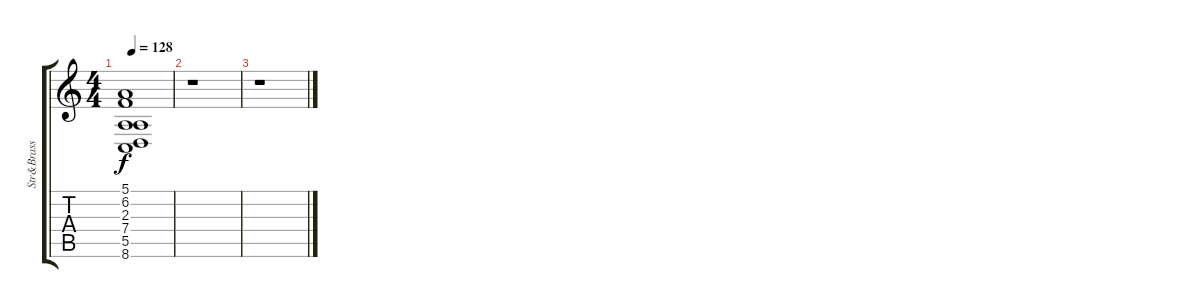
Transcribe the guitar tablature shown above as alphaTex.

\track ("Str&Brass" "Str&Brass") {instrument stringensemble1}
\staff {score tabs}
\tuning (E4 B3 G3 D3 A2 E2) {hide}
\ts (4 4)
\tempo 128
\clef g2
\ks c
(5.1{t} 6.2{t} 2.3{t} 7.4{t} 5.5{t} 8.6{t}).1{dy f} |
r.1 |
r.1
